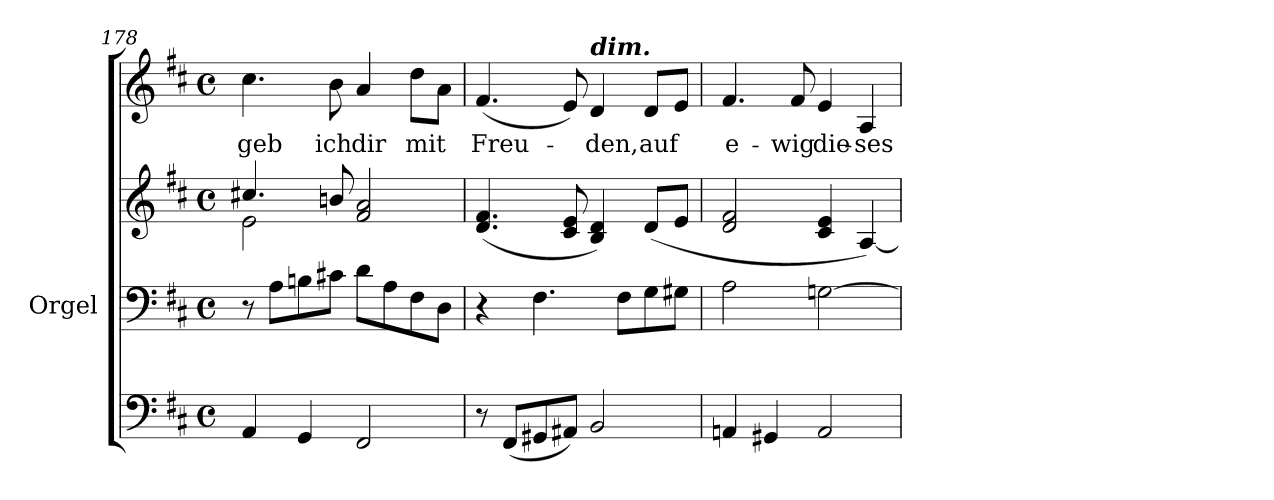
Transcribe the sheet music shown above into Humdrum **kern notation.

**kern	**kern	**kern	**kern	**text
*part3	*part2	*part2	*part1	*part1
*staff4	*staff3	*staff2	*staff1	*staff1
*	*I"Orgel	*	*	*
*	*I'Org.	*	*	*
!!LO:LB:g=z
*clefF4	*clefF4	*clefG2	*clefG2	*
*k[f#c#]	*k[f#c#]	*k[f#c#]	*k[f#c#]	*
*D:	*D:	*D:	*D:	*
*M4/4	*M4/4	*M4/4	*M4/4	*
*met(c)	*met(c)	*met(c)	*met(c)	*
=178	=178	=178	=178	=178
*	*	*^	*	*
!	!	!	!	!	!LO:LY:b
4AA/	8r	4.cc#X/	2e\	4.cc#\	geb
.	8A\L	.	.	.	.
4GG/	8Bn\	.	.	.	.
!	!	!	!	!	!LO:LY:b
.	8c#X\J	8bn/	.	8b\	ich
!	!	!	!	!	!LO:LY:b
2FF#/	8d\L	2f#/ 2a/	2ryy	4a/	dir
.	8A\	.	.	.	.
!	!	!	!	!	!LO:LY:b
.	8F#\	.	.	8dd\L	mit
.	8D\J	.	.	8a\J	.
*	*	*v	*v	*	*
=179	=179	=179	=179	=179
!	!	!	!	!LO:LY:b
8r	4r	(4.d/ 4.f#/	(<4.f#/	Freu-
(<8FF#/L	.	.	.	.
8GG#X/	4.F#\	.	.	.
8AA#X/J)	.	8c#/ 8e/	8e/)	.
!	!	!	!LO:TX:a:Bi:t=dim.	!
!	!	!	!	!LO:LY:b
2BB/	.	4B/ 4d/)	4d/	-den,
.	8F#\L	.	.	.
!	!	!	!	!LO:LY:b
.	8G\	(>8d/L	8d/L	auf
.	8G#X\J	8e/J	8e/J	.
=180	=180	=180	=180	=180
!	!	!	!	!LO:LY:b
4AAn/	2A\	2d/ 2f#/	4.f#/	e-
4GG#X/	.	.	.	.
!	!	!	!	!LO:LY:b
.	.	.	8f#/	-wig
!	!	!	!	!LO:LY:b
2AA/	[2Gn\	4c#/ 4e/	4e/	die-
!	!	!	!	!LO:LY:b
.	.	[4A/)	4A/	-ses
=	=	=	=	=
*-	*-	*-	*-	*-
